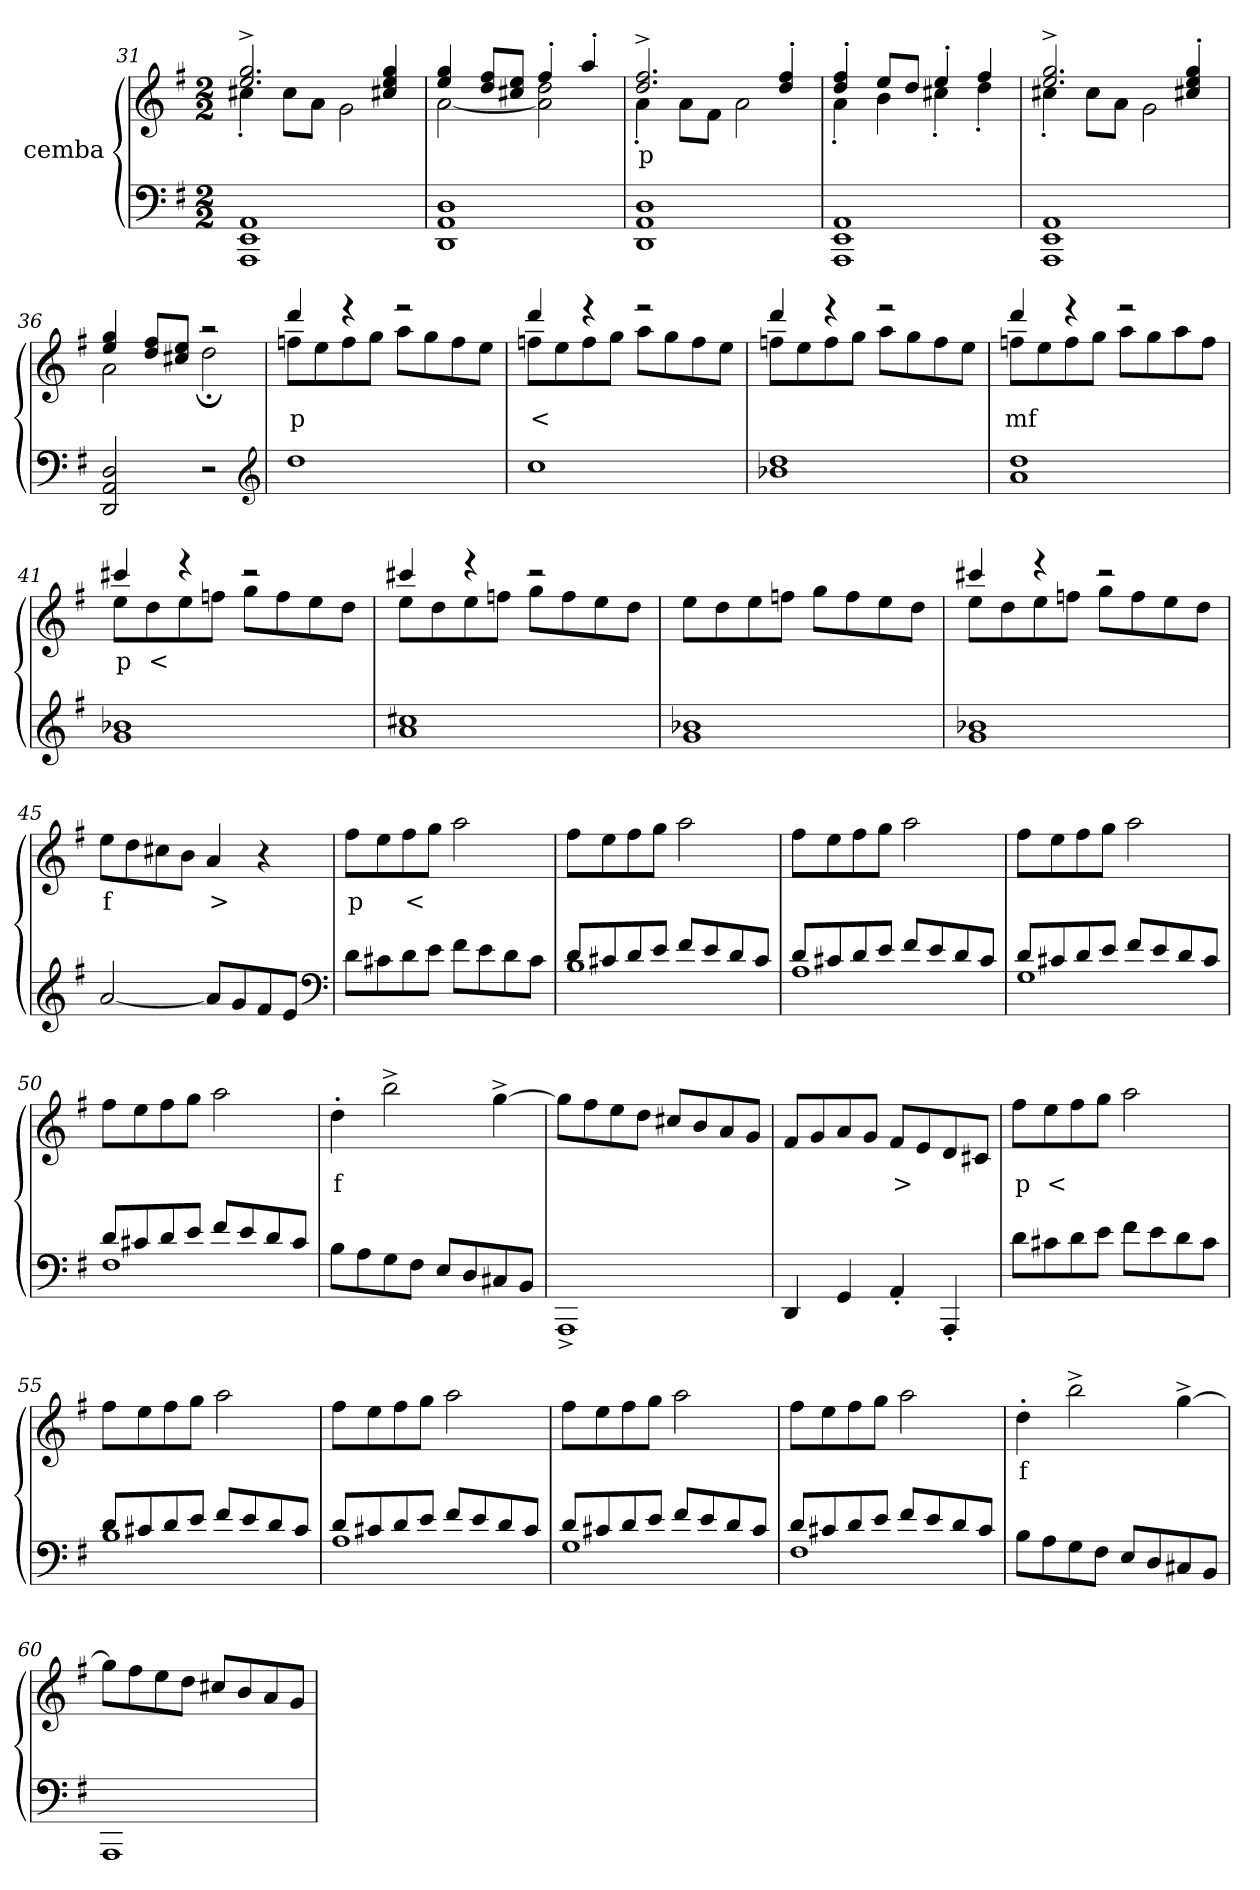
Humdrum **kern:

**kern	**kern	**text
*part2	*part1	*part1
*staff2	*staff1	*staff1
*I"cemba	*I"cemba	*
*clefF4	*clefG2	*
*k[f#]	*k[f#]	*
*G:	*G:	*
*M2/2	*M2/2	*
=31	=31	=31
*	*^	*
1AAA 1EE 1AA	2.ee/^> 2.gg/^>	4cc#'>\	.
.	.	8cc#\L	.
.	.	8a\J	.
.	.	2g\	.
.	4cc#X/ 4ee/ 4gg/	.	.
=32	=32	=32	=32
1DD 1AA 1D	4ee/ 4gg/	[2a\	.
.	8dd/ 8ff#/L	.	.
.	8cc#X/ 8ee/J	.	.
.	4ff#'>/	2a\] 2dd\	.
.	4aa'>/	.	.
=33	=33	=33	=33
1DD 1AA 1D	2.dd/^> 2.ff#/^>	4a'>\	p
.	.	8a\L	.
.	.	8f#\J	.
.	.	2a\	.
.	4dd/'> 4ff#/'>	.	.
=34	=34	=34	=34
1AAA 1EE 1AA	4dd/'> 4ff#/'>	4a'>\	.
.	8ee/L	4b\	.
.	8dd/J	.	.
.	4ee'>/	4cc#X'>\	.
.	4ff#/	4dd'>\	.
=35	=35	=35	=35
1AAA 1EE 1AA	2.ee/^> 2.gg/^>	4cc#'>\	.
.	.	8cc#\L	.
.	.	8a\J	.
.	.	2g\	.
.	4cc#X/'> 4ee/'> 4gg/'>	.	.
=36	=36	=36	=36
2DD/ 2AA/ 2D/	4ee/ 4gg/	2a\	.
.	8dd/ 8ff#/L	.	.
.	8cc#X/ 8ee/J	.	.
2r	2r	2dd;<\	.
*clefG2	*	*	*
=37	=37	=37	=37
1dd	4ddd/	8ffn\L	p
.	.	8ee\	.
.	4r	8ff\	.
.	.	8gg\J	.
.	2r	8aa\L	.
.	.	8gg\	.
.	.	8ff\	.
.	.	8ee\J	.
=38	=38	=38	=38
1cc	4ddd/	8ffn\L	<
.	.	8ee\	.
.	4r	8ff\	.
.	.	8gg\J	.
.	2r	8aa\L	.
.	.	8gg\	.
.	.	8ff\	.
.	.	8ee\J	.
=39	=39	=39	=39
1b-X 1dd	4ddd/	8ffn\L	.
.	.	8ee\	.
.	4r	8ff\	.
.	.	8gg\J	.
.	2r	8aa\L	.
.	.	8gg\	.
.	.	8ff\	.
.	.	8ee\J	.
=40	=40	=40	=40
1a 1dd	4ddd/	8ffn\L	mf
.	.	8ee\	.
.	4r	8ff\	.
.	.	8gg\J	.
.	2r	8aa\L	.
.	.	8gg\	.
.	.	8aa\	.
.	.	8ff\J	.
=41	=41	=41	=41
1g 1b-X	4ccc#X/	8ee\L	p
.	.	8dd\	<
.	4r	8ee\	.
.	.	8ffn\J	.
.	2r	8gg\L	.
.	.	8ff\	.
.	.	8ee\	.
.	.	8dd\J	.
=42	=42	=42	=42
1a 1cc#X	4ccc#X/	8ee\L	.
.	.	8dd\	.
.	4r	8ee\	.
.	.	8ffn\J	.
.	2r	8gg\L	.
.	.	8ff\	.
.	.	8ee\	.
.	.	8dd\J	.
*	*v	*v	*
=43	=43	=43
1g 1b-X	8ee\L	.
.	8dd\	.
.	8ee\	.
.	8ffn\J	.
.	8gg\L	.
.	8ff\	.
.	8ee\	.
.	8dd\J	.
=44	=44	=44
*	*^	*
1g 1b-X	4ccc#X/	8ee\L	.
.	.	8dd\	.
.	4r	8ee\	.
.	.	8ffn\J	.
.	2r	8gg\L	.
.	.	8ff\	.
.	.	8ee\	.
.	.	8dd\J	.
*	*v	*v	*
=45	=45	=45
[2a/	8ee\L	f
.	8dd\	.
.	8cc#X\	.
.	8b\J	.
8a/L]	4a/	>
8g/	.	.
8f#/	4r	.
8e/J	.	.
*clefF4	*	*
=46	=46	=46
8d\L	8ff#\L	p
8c#X\	8ee\	.
8d\	8ff#\	<
8e\J	8gg\J	.
8f#\L	2aa\	.
8e\	.	.
8d\	.	.
8c#\J	.	.
=47	=47	=47
*^	*	*
8d/L	1B	8ff#\L	.
8c#X/	.	8ee\	.
8d/	.	8ff#\	.
8e/J	.	8gg\J	.
8f#/L	.	2aa\	.
8e/	.	.	.
8d/	.	.	.
8c#/J	.	.	.
=48	=48	=48	=48
8d/L	1A	8ff#\L	.
8c#X/	.	8ee\	.
8d/	.	8ff#\	.
8e/J	.	8gg\J	.
8f#/L	.	2aa\	.
8e/	.	.	.
8d/	.	.	.
8c#/J	.	.	.
=49	=49	=49	=49
8d/L	1G	8ff#\L	.
8c#X/	.	8ee\	.
8d/	.	8ff#\	.
8e/J	.	8gg\J	.
8f#/L	.	2aa\	.
8e/	.	.	.
8d/	.	.	.
8c#/J	.	.	.
=50	=50	=50	=50
8d/L	1F#	8ff#\L	.
8c#X/	.	8ee\	.
8d/	.	8ff#\	.
8e/J	.	8gg\J	.
8f#/L	.	2aa\	.
8e/	.	.	.
8d/	.	.	.
8c#/J	.	.	.
*v	*v	*	*
=51	=51	=51
8B\L	4dd'>\	f
8A\	.	.
8G\	2bb^>\	.
8F#\J	.	.
8E/L	.	.
8D/	.	.
8C#X/	[4gg^>\	.
8BB/J	.	.
=52	=52	=52
1AAA^>	8gg\L]	.
.	8ff#\	.
.	8ee\	.
.	8dd\J	.
.	8cc#X/L	.
.	8b/	.
.	8a/	.
.	8g/J	.
=53	=53	=53
4DD/	8f#/L	.
.	8g/	.
4GG/	8a/	.
.	8g/J	.
4AA'>/	8f#/L	>
.	8e/	.
4AAA'>/	8d/	.
.	8c#X/J	.
=54	=54	=54
8d\L	8ff#\L	p
8c#X\	8ee\	<
8d\	8ff#\	.
8e\J	8gg\J	.
8f#\L	2aa\	.
8e\	.	.
8d\	.	.
8c#\J	.	.
=55	=55	=55
*^	*	*
8d/L	1B	8ff#\L	.
8c#X/	.	8ee\	.
8d/	.	8ff#\	.
8e/J	.	8gg\J	.
8f#/L	.	2aa\	.
8e/	.	.	.
8d/	.	.	.
8c#/J	.	.	.
=56	=56	=56	=56
8d/L	1A	8ff#\L	.
8c#X/	.	8ee\	.
8d/	.	8ff#\	.
8e/J	.	8gg\J	.
8f#/L	.	2aa\	.
8e/	.	.	.
8d/	.	.	.
8c#/J	.	.	.
=57	=57	=57	=57
8d/L	1G	8ff#\L	.
8c#X/	.	8ee\	.
8d/	.	8ff#\	.
8e/J	.	8gg\J	.
8f#/L	.	2aa\	.
8e/	.	.	.
8d/	.	.	.
8c#/J	.	.	.
=58	=58	=58	=58
8d/L	1F#	8ff#\L	.
8c#X/	.	8ee\	.
8d/	.	8ff#\	.
8e/J	.	8gg\J	.
8f#/L	.	2aa\	.
8e/	.	.	.
8d/	.	.	.
8c#/J	.	.	.
*v	*v	*	*
=59	=59	=59
8B\L	4dd'>\	f
8A\	.	.
8G\	2bb^>\	.
8F#\J	.	.
8E/L	.	.
8D/	.	.
8C#X/	[4gg^>\	.
8BB/J	.	.
=60	=60	=60
1AAA	8gg\L]	.
.	8ff#\	.
.	8ee\	.
.	8dd\J	.
.	8cc#X/L	.
.	8b/	.
.	8a/	.
.	8g/J	.
=	=	=
*-	*-	*-
